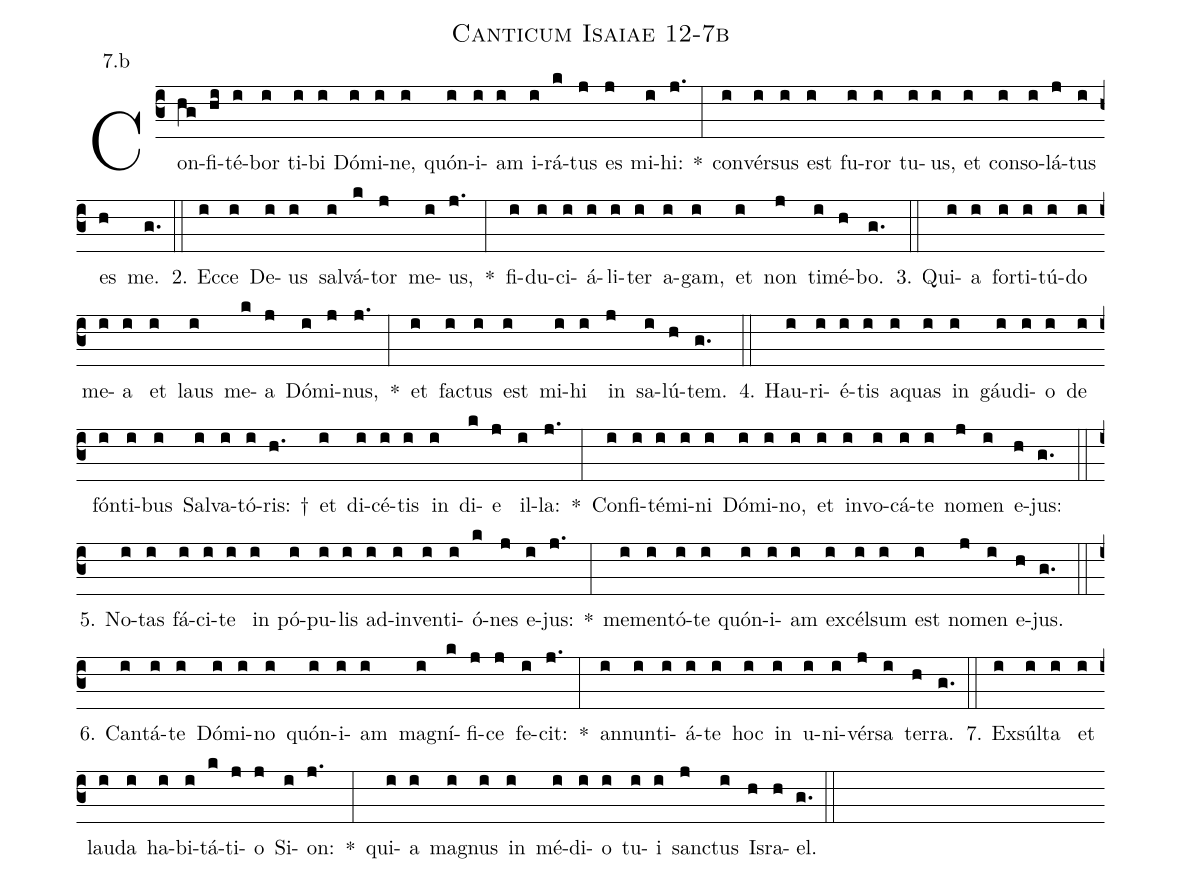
name: Canticum Isaiae 12-7b;
annotation: 7.b;
%%
(c3)Con(hg)fi(hi)té(i)bor(i) ti(i)bi(i) Dó(i)mi(i)ne,(i) quón(i)i(i)am(i) i(i)rá(k)tus(j) es(j) mi(i)hi:(j.) *(:) con(i)vér(i)sus(i) est(i) fu(i)ror(i) tu(i)us,(i) et(i) con(i)so(i)lá(j)tus(i) es(h) me.(g.) (::)
2. Ec(i)ce(i) De(i)us(i) sal(i)vá(k)tor(j) me(i)us,(j.) *(:) fi(i)du(i)ci(i)á(i)li(i)ter(i) a(i)gam,(i) et(i) non(j) ti(i)mé(h)bo.(g.) (::)
3. Qui(i)a(i) for(i)ti(i)tú(i)do(i) me(i)a(i) et(i) laus(i) me(k)a(j) Dó(i)mi(j)nus,(j.) *(:) et(i) fac(i)tus(i) est(i) mi(i)hi(i) in(j) sa(i)lú(h)tem.(g.) (::)
4. Hau(i)ri(i)é(i)tis(i) a(i)quas(i) in(i) gáu(i)di(i)o(i) de(i) fón(i)ti(i)bus(i) Sal(i)va(i)tó(i)ris: †(h.) et(i) di(i)cé(i)tis(i) in(i) di(k)e(j) il(i)la:(j.) *(:) Con(i)fi(i)té(i)mi(i)ni(i) Dó(i)mi(i)no,(i) et(i) in(i)vo(i)cá(i)te(i) no(j)men(i) e(h)jus:(g.) (::)
5. No(i)tas(i) fá(i)ci(i)te(i) in(i) pó(i)pu(i)lis(i) ad(i)in(i)ven(i)ti(i)ó(k)nes(j) e(i)jus:(j.) *(:) me(i)men(i)tó(i)te(i) quón(i)i(i)am(i) ex(i)cél(i)sum(i) est(i) no(j)men(i) e(h)jus.(g.) (::)
6. Can(i)tá(i)te(i) Dó(i)mi(i)no(i) quón(i)i(i)am(i) ma(i)gní(k)fi(j)ce(j) fe(i)cit:(j.) *(:) an(i)nun(i)ti(i)á(i)te(i) hoc(i) in(i) u(i)ni(i)vér(j)sa(i) ter(h)ra.(g.) (::)
7. Ex(i)súl(i)ta(i) et(i) lau(i)da(i) ha(i)bi(i)tá(k)ti(j)o(j) Si(i)on:(j.) *(:) qui(i)a(i) ma(i)gnus(i) in(i) mé(i)di(i)o(i) tu(i)i(i) sanc(j)tus(i) Is(h)ra(h)el.(g.) (::)
